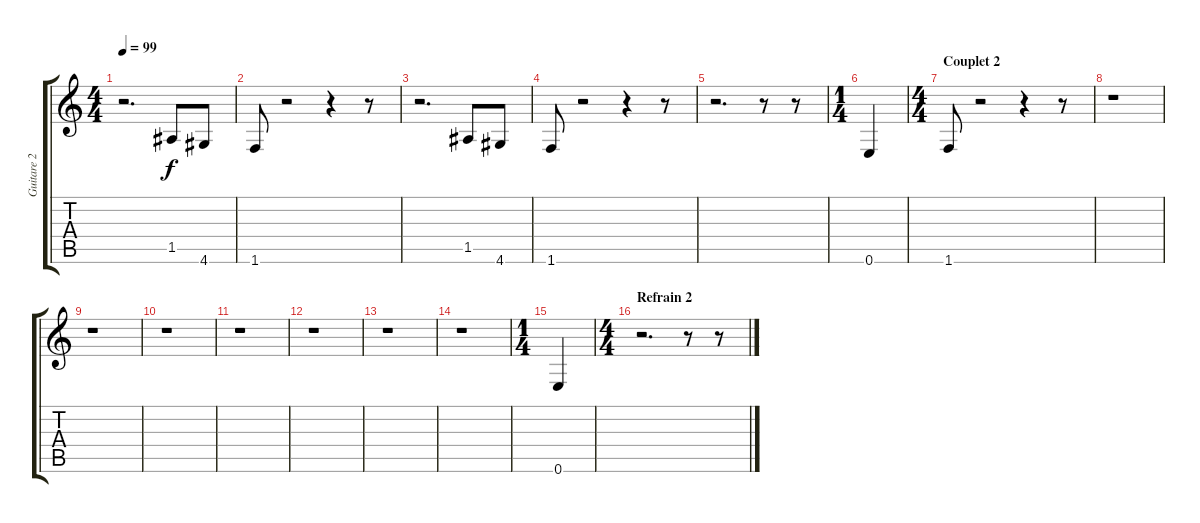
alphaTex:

\track ("Guitare 2" "Guitare 2") {instrument distortionguitar}
\staff {score tabs}
\tuning (E4 B3 G3 D3 A2 E2) {hide}
\ts (4 4)
\tempo 99
\clef g2
\ks c
r.2{d dy f} 1.5.8 4.6.8 |
1.6.8 r.2 r.4 r.8 |
r.2{d} 1.5.8 4.6.8 |
1.6.8 r.2 r.4 r.8 |
r.2{d} r.8 r.8 |
\ts (1 4)
0.6.4 |
\ts (4 4)
\section ("" "Couplet 2")
1.6.8 r.2 r.4 r.8 |
r.1 |
r.1 |
r.1 |
r.1 |
r.1 |
r.1 |
r.1 |
\ts (1 4)
0.6.4 |
\ts (4 4)
\section ("" "Refrain 2")
r.2{d} r.8 r.8
